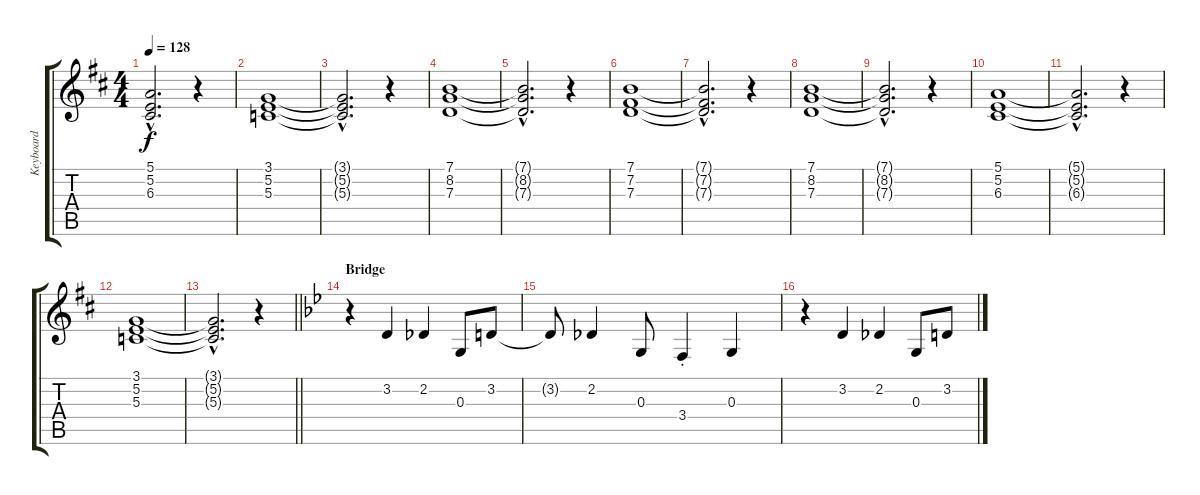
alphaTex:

\track ("Keyboard" "Keyboard") {instrument synthstrings1}
\staff {score tabs}
\tuning (E4 B3 G3 D3 A2 E2) {hide}
\ts (4 4)
\tempo 128
\clef g2
\ks d
(5.1{hac t} 5.2{hac t} 6.3{hac t}).2{d dy f} r.4 |
(3.1 5.2 5.3).1 |
(3.1{hac t} 5.2{hac t} 5.3{hac t}).2{d} r.4 |
(7.1 8.2 7.3).1 |
(7.1{hac t} 8.2{hac t} 7.3{hac t}).2{d} r.4 |
(7.1 7.2 7.3).1 |
(7.1{hac t} 7.2{hac t} 7.3{hac t}).2{d} r.4 |
(7.1 8.2 7.3).1 |
(7.1{hac t} 8.2{hac t} 7.3{hac t}).2{d} r.4 |
(5.1 5.2 6.3).1 |
(5.1{hac t} 5.2{hac t} 6.3{hac t}).2{d} r.4 |
(3.1 5.2 5.3).1 |
\barLineRight lightlight
(3.1{hac t} 5.2{hac t} 5.3{hac t}).2{d} r.4 |
\section ("" "Bridge")
\ks gminor
r.4 3.2.4 2.2.4 0.3.8 3.2.8 |
3.2{t}.8 2.2.4 0.3.8 3.4{st}.4 0.3.4 |
r.4 3.2.4 2.2.4 0.3.8 3.2.8
